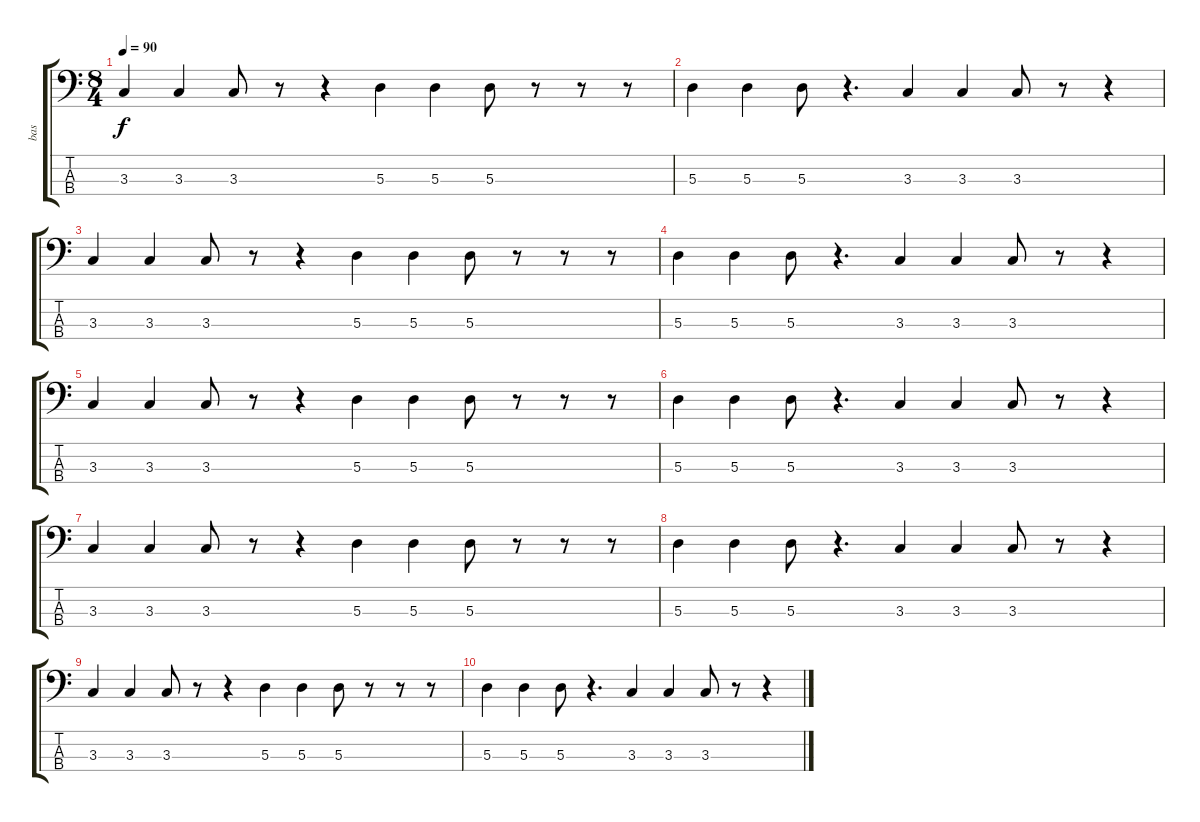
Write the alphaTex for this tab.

\track ("bas" "bas") {instrument electricbassfinger}
\staff {score tabs}
\tuning (G2 D2 A1 E1) {hide}
\ts (8 4)
\tempo 90
\clef f4
\ks c
3.3.4{dy f} 3.3.4 3.3.8 r.8 r.4 5.3.4 5.3.4 5.3.8 r.8 r.8 r.8 |
5.3.4 5.3.4 5.3.8 r.4{d} 3.3.4 3.3.4 3.3.8 r.8 r.4 |
3.3.4 3.3.4 3.3.8 r.8 r.4 5.3.4 5.3.4 5.3.8 r.8 r.8 r.8 |
5.3.4 5.3.4 5.3.8 r.4{d} 3.3.4 3.3.4 3.3.8 r.8 r.4 |
3.3.4 3.3.4 3.3.8 r.8 r.4 5.3.4 5.3.4 5.3.8 r.8 r.8 r.8 |
5.3.4 5.3.4 5.3.8 r.4{d} 3.3.4 3.3.4 3.3.8 r.8 r.4 |
3.3.4 3.3.4 3.3.8 r.8 r.4 5.3.4 5.3.4 5.3.8 r.8 r.8 r.8 |
5.3.4 5.3.4 5.3.8 r.4{d} 3.3.4 3.3.4 3.3.8 r.8 r.4 |
3.3.4 3.3.4 3.3.8 r.8 r.4 5.3.4 5.3.4 5.3.8 r.8 r.8 r.8 |
5.3.4 5.3.4 5.3.8 r.4{d} 3.3.4 3.3.4 3.3.8 r.8 r.4
